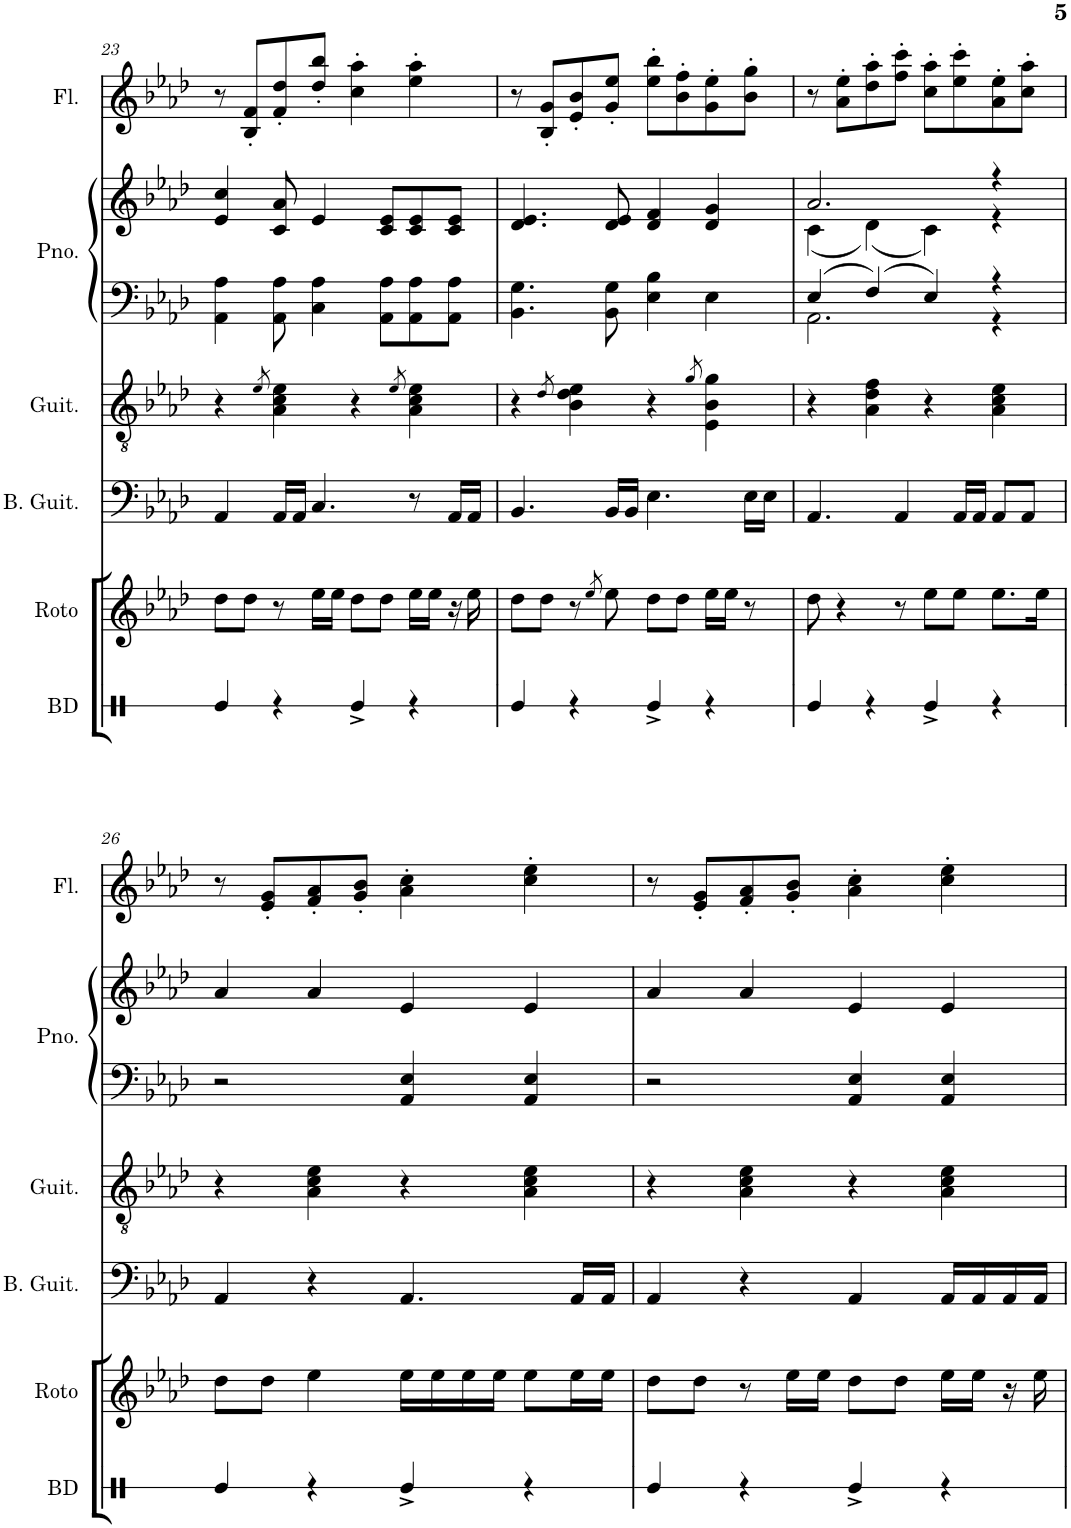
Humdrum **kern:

**kern	**kern	**kern	**kern	**kern	**kern	**kern
*part6	*part5	*part4	*part3	*part2	*part2	*part1
*staff7	*staff6	*staff5	*staff4	*staff3	*staff2	*staff1
*I"Bass Drum	*I"Roto-Toms	*I"Bass Guitar	*I"Acoustic Guitar	*I"Piano	*	*I"Flute
*I'BD	*I'Roto	*I'B. Guit.	*I'Guit.	*I'Pno.	*	*I'Fl.
!!LO:PB:g=z
*clefX	*clefG2	*clefF4	*clefGv2	*clefF4	*clefG2	*clefG2
*	*	*Trd7c12	*	*	*	*
*k[]	*k[b-e-a-d-]	*k[b-e-a-d-]	*k[b-e-a-d-]	*k[b-e-a-d-]	*k[b-e-a-d-]	*k[b-e-a-d-]
*M4/4	*M4/4	*M4/4	*M4/4	*M4/4	*M4/4	*M4/4
=23	=23	=23	=23	=23	=23	=23
4Re/	8dd-\L	4AA-/	4r	4AA-\ 4A-\	4e-/ 4cc/	8r
.	8dd-\J	.	.	.	.	8B-/' 8f/'L
.	.	.	8qe-/	.	.	.
4r	8r	16AA-/LL	4A-\ 4c\ 4e-\	8AA-\ 8A-\	8c/ 8a-/	8f/' 8dd-/'
.	.	16AA-/JJ	.	.	.	.
.	16ee-\LL	4.C/	.	4C\ 4A-\	4e-/	8dd-/' 8bb-/'J
.	16ee-\JJ	.	.	.	.	.
4Re^/	8dd-\L	.	4r	.	.	4cc\' 4aa-\'
.	8dd-\J	.	.	8AA-\ 8A-\L	8c/ 8e-/L	.
.	.	.	8qe-/	.	.	.
4r	16ee-\LL	8r	4A-\ 4c\ 4e-\	8AA-\ 8A-\	8c/ 8e-/	4ee-\' 4aa-\'
.	16ee-\JJ	.	.	.	.	.
.	16r	16AA-/LL	.	8AA-\ 8A-\J	8c/ 8e-/J	.
.	16ee-\	16AA-/JJ	.	.	.	.
=24	=24	=24	=24	=24	=24	=24
4Re/	8dd-\L	4.BB-/	4r	4.BB-\ 4.G\	4.d-/ 4.e-/	8r
.	8dd-\J	.	.	.	.	8B-/' 8g/'L
.	.	.	8qd-/	.	.	.
4r	8r	.	4B-\ 4d-\ 4e-\	.	.	8e-/' 8b-/'
.	8qee-/	.	.	.	.	.
.	8ee-\	16BB-/LL	.	8BB-\ 8G\	8d-/ 8e-/	8g/' 8ee-/'J
.	.	16BB-/JJ	.	.	.	.
4Re^/	8dd-\L	4.E-\	4r	4E-\ 4B-\	4d-/ 4f/	8ee-\' 8bb-\'L
.	8dd-\J	.	.	.	.	8b-\' 8ff\'
.	.	.	8qg/	.	.	.
4r	16ee-\LL	.	4E-\ 4B-\ 4g\	4E-\	4d-/ 4g/	8g\' 8ee-\'
.	16ee-\JJ	.	.	.	.	.
.	8r	16E-\LL	.	.	.	8b-\' 8gg\'J
.	.	16E-\JJ	.	.	.	.
=25	=25	=25	=25	=25	=25	=25
*	*	*	*	*^	*^	*
4Re/	8dd-\	4.AA-/	4r	4E-/	2.AA-\	2.a-/	(4c\	8r
.	4r	.	.	.	.	.	.	8a-\' 8ee-\'L
4r	.	.	4A-\ 4d-\ 4f\	4F/	.	.	(4d-\)	8dd-\' 8aa-\'
.	8r	4AA-/	.	.	.	.	.	8ff\' 8ccc\'J
4Re^/	8ee-\L	.	4r	4E-/	.	.	4c\)	8cc\' 8aa-\'L
.	8ee-\J	16AA-/LL	.	.	.	.	.	8ee-\' 8ccc\'
.	.	16AA-/JJ	.	.	.	.	.	.
4r	8.ee-\L	8AA-/L	4A-\ 4c\ 4e-\	4r	4r	4r	4r	8a-\' 8ee-\'
.	.	8AA-/J	.	.	.	.	.	8cc\' 8aa-\'J
.	16ee-\Jk	.	.	.	.	.	.	.
*	*	*	*	*v	*v	*	*	*
*	*	*	*	*	*v	*v	*
!!LO:LB:g=z
=26	=26	=26	=26	=26	=26	=26
4Re/	8dd-\L	4AA-/	4r	2r	4a-/	8r
.	8dd-\J	.	.	.	.	8e-/' 8g/'L
4r	4ee-\	4r	4A-\ 4c\ 4e-\	.	4a-/	8f/' 8a-/'
.	.	.	.	.	.	8g/' 8b-/'J
4Re^/	16ee-\LL	4.AA-/	4r	4AA-/ 4E-/	4e-/	4a-\' 4cc\'
.	16ee-\	.	.	.	.	.
.	16ee-\	.	.	.	.	.
.	16ee-\JJ	.	.	.	.	.
4r	8ee-\L	.	4A-\ 4c\ 4e-\	4AA-/ 4E-/	4e-/	4cc\' 4ee-\'
.	16ee-\L	16AA-/LL	.	.	.	.
.	16ee-\JJ	16AA-/JJ	.	.	.	.
=27	=27	=27	=27	=27	=27	=27
4Re/	8dd-\L	4AA-/	4r	2r	4a-/	8r
.	8dd-\J	.	.	.	.	8e-/' 8g/'L
4r	8r	4r	4A-\ 4c\ 4e-\	.	4a-/	8f/' 8a-/'
.	16ee-\LL	.	.	.	.	8g/' 8b-/'J
.	16ee-\JJ	.	.	.	.	.
4Re^/	8dd-\L	4AA-/	4r	4AA-/ 4E-/	4e-/	4a-\' 4cc\'
.	8dd-\J	.	.	.	.	.
4r	16ee-\LL	16AA-/LL	4A-\ 4c\ 4e-\	4AA-/ 4E-/	4e-/	4cc\' 4ee-\'
.	16ee-\JJ	16AA-/	.	.	.	.
.	16r	16AA-/	.	.	.	.
.	16ee-\	16AA-/JJ	.	.	.	.
=	=	=	=	=	=	=
*-	*-	*-	*-	*-	*-	*-
